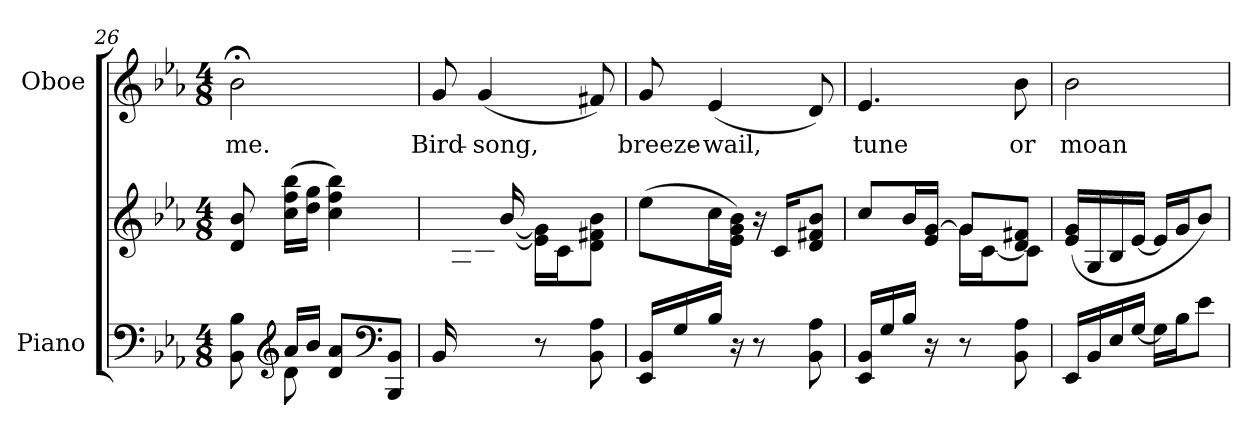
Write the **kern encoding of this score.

**kern	**kern	**kern	**text
*part2	*part2	*part1	*part1
*staff3	*staff2	*staff1	*staff1
*I"Piano	*	*I"Oboe	*
*I'Pno.	*	*I'Ob.	*
*clefF4	*clefG2	*clefG2	*
*k[b-e-a-]	*k[b-e-a-]	*k[b-e-a-]	*
*M4/8	*M4/8	*M4/8	*
=26	=26	=26	=26
*^	*	*	*
!	!	!	!	!LO:LY:b
8BB-\ 8B-\	8ryy	8d/ 8b-/	2b-;<\	me.
*clefG2	*	*	*	*
16a-/LL	8d\	(16cc\ 16ff\ 16bb-\LL	.	.
16b-/JJ	.	16dd\ 16gg\JJ	.	.
8d/ 8a-/L	4ryy	4cc\ 4ff\ 4bb-\)	.	.
*clefF4	*	*	*	*
8BBB-/ 8BB-/J	.	.	.	.
*v	*v	*	*	*
=27	=27	=27	=27
*	*^	*	*
!	!	!	!	!LO:LY:b
16BB-/LL	8.ryy	16ryy	8g/	Bird-
8.ryy	.	16G\	.	.
!	!	!	!	!LO:LY:b
.	.	16B-\	(>4g/	-song,
.	16b-/	[16e-\ [<16g\JJ	.	.
8r	16e-\] 16g\]LL	4ryy	.	.
.	16c\J	.	.	.
8BB-\ 8A-\	8d\ 8f#X\ 8b-\J	.	8f#X/)	.
*	*v	*v	*	*
=28	=28	=28	=28
!	!	!	!LO:LY:b
16EE-/ 16BB-/LL	(8ee-\L	8g/	breeze-
16G/	.	.	.
!	!	!	!LO:LY:b
16B-/JJ	16cc\L	(>4e-/	-wail,
16r	16e-\ 16g\ 16b-\JJ)	.	.
8r	16r	.	.
.	16c/KL	.	.
8BB-\ 8A-\	8d/ 8f#X/ 8b-/J	8d/)	.
!!LO:LB:g=z
=29	=29	=29	=29
*	*^	*	*
!	!	!	!	!LO:LY:b
16EE-/ 16BB-/LL	8cc/L	4ryy	4.e-/	tune
16G/	.	.	.	.
16B-/JJ	16b-/L	.	.	.
16r	16e-/ [16g/JJ	.	.	.
8r	8g/L]	16g\LL	.	.
.	.	[16c\J	.	.
!	!	!	!	!LO:LY:b
8BB-\ 8A-\	8d/ 8f#X/J	8c\J]	8b-\	or
=30	=30	=30	=30	=30
!	!	!	!	!LO:LY:b
*	*v	*v	*	*
16EE-/LL	(>16e-/ 16g/LL	2b-\	moan
16BB-/	16G/	.	.
16E-/	16B-/	.	.
[16G/JJ	[16e-/JJ	.	.
16G\LL]	16e-/LL]	.	.
16B-\J	16g/J	.	.
8e-\J	8b-/J)	.	.
=	=	=	=
*-	*-	*-	*-
